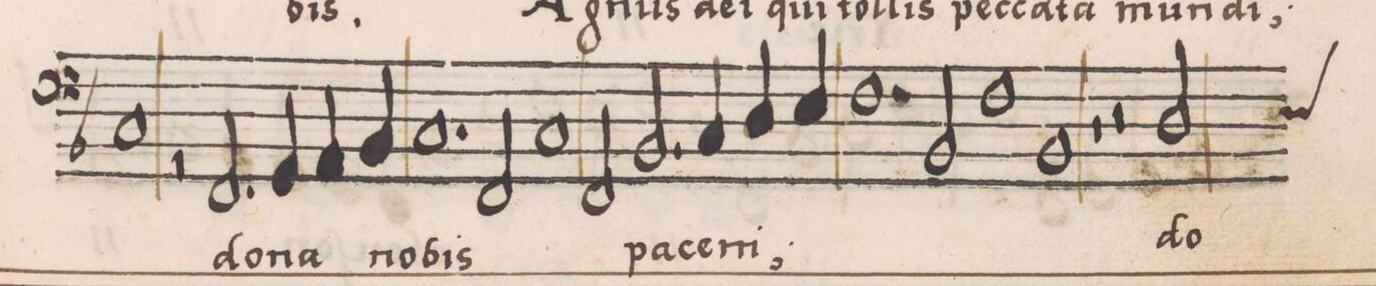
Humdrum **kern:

**kern	**text
*I"BASSVS	*
*clefF4	*
*k[b-]	*
*met(C|)	*
*M2/1	*
1C	.
=38	=38
2r	.
2.FF/	do-
4GG/	-na
4AA/	.
4BB-/	no-
=39	=39
1.C	-bis
2FF/	.
=40-	=40-
1C	.
2FF/	.
2.BB-/	pa-
=41-	=41-
4C/	-cem;
4D/	.
4E/	.
1.F	.
=42-	=42-
2BB-/	.
1F	.
=43-	=43-
1BB-	.
1r	.
=44-	=44-
2r	.
2D/	do-
*custos:E-	*
*-	*-
